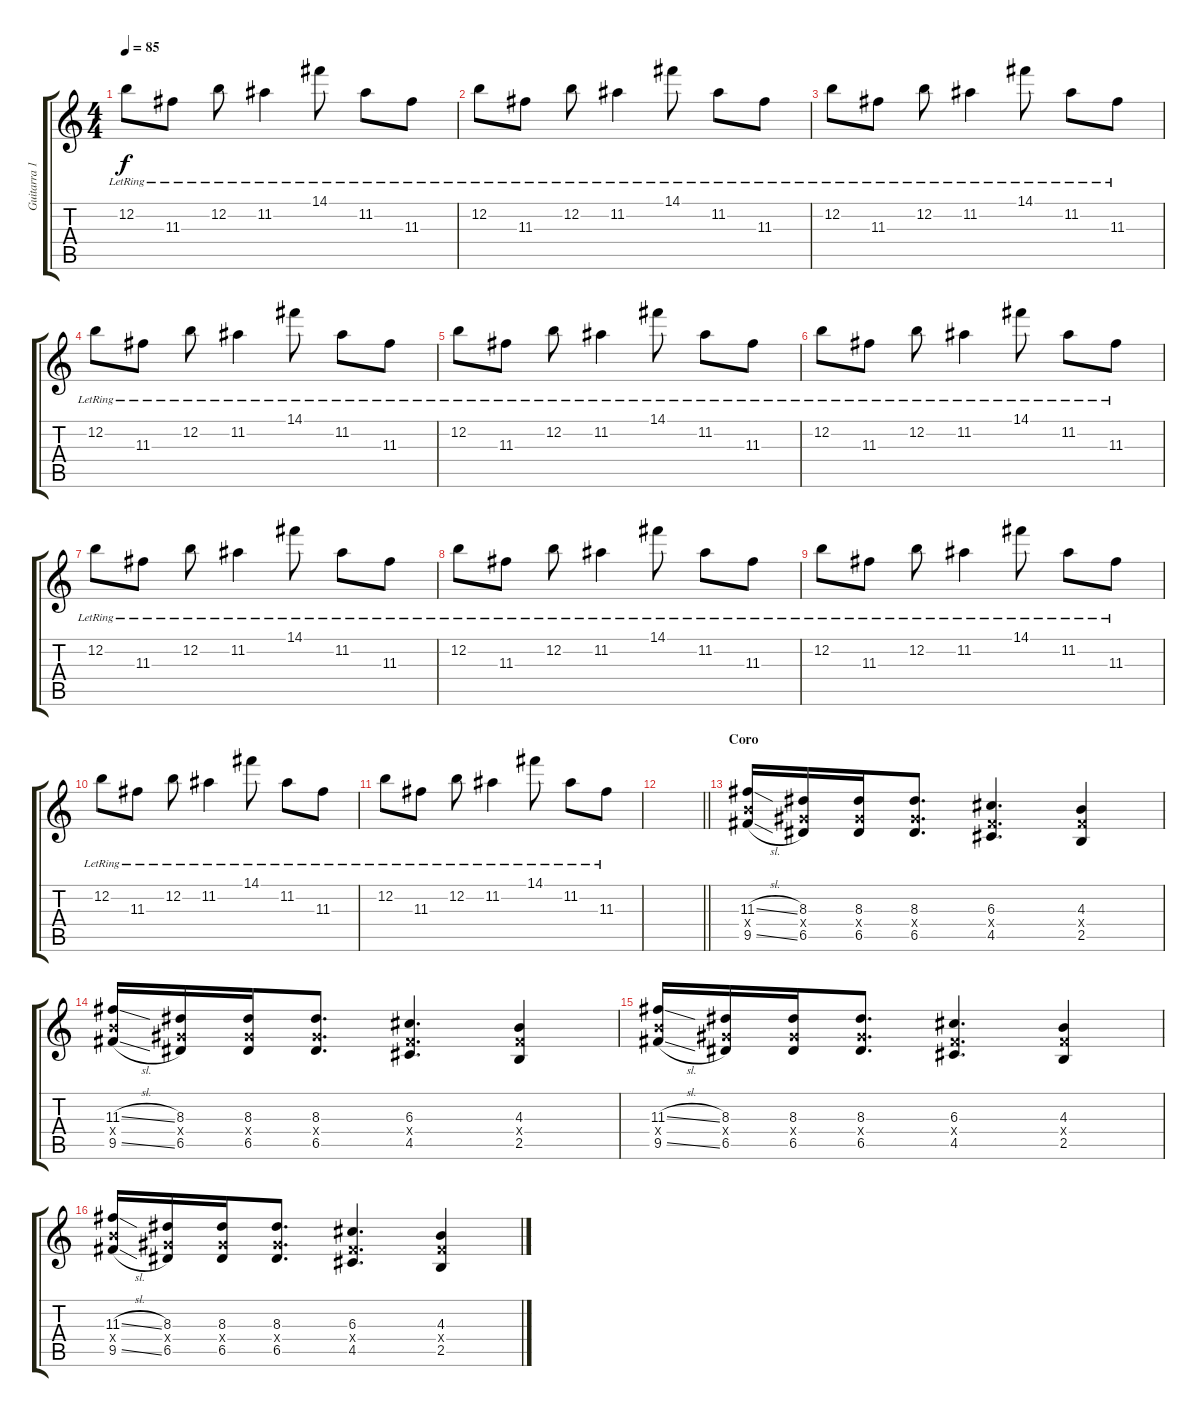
\track ("Guitarra 1" "Guitarra 1") {instrument distortionguitar}
\staff {score tabs}
\tuning (E4 B3 G3 D3 A2 E2) {hide}
\ts (4 4)
\tempo 85
\clef g2
\ks c
12.2{lr}.8{dy f} 11.3{lr}.8 12.2{lr}.8 11.2{lr}.4 14.1{lr}.8 11.2{lr}.8 11.3{lr}.8 |
12.2{lr}.8{volume 6} 11.3{lr}.8 12.2{lr}.8 11.2{lr}.4 14.1{lr}.8 11.2{lr}.8 11.3{lr}.8 |
12.2{lr}.8 11.3{lr}.8 12.2{lr}.8 11.2{lr}.4 14.1{lr}.8 11.2{lr}.8 11.3{lr}.8 |
12.2{lr}.8 11.3{lr}.8 12.2{lr}.8 11.2{lr}.4 14.1{lr}.8 11.2{lr}.8 11.3{lr}.8 |
12.2{lr}.8 11.3{lr}.8 12.2{lr}.8 11.2{lr}.4 14.1{lr}.8 11.2{lr}.8 11.3{lr}.8 |
12.2{lr}.8 11.3{lr}.8 12.2{lr}.8 11.2{lr}.4 14.1{lr}.8 11.2{lr}.8 11.3{lr}.8 |
12.2{lr}.8 11.3{lr}.8 12.2{lr}.8 11.2{lr}.4 14.1{lr}.8 11.2{lr}.8 11.3{lr}.8 |
12.2{lr}.8 11.3{lr}.8 12.2{lr}.8 11.2{lr}.4 14.1{lr}.8 11.2{lr}.8 11.3{lr}.8 |
12.2{lr}.8 11.3{lr}.8 12.2{lr}.8 11.2{lr}.4 14.1{lr}.8 11.2{lr}.8 11.3{lr}.8 |
12.2{lr}.8 11.3{lr}.8 12.2{lr}.8 11.2{lr}.4 14.1{lr}.8 11.2{lr}.8 11.3{lr}.8 |
12.2{lr}.8 11.3{lr}.8 12.2{lr}.8 11.2{lr}.4 14.1{lr}.8 11.2{lr}.8 11.3{lr}.8 |
\barLineRight lightlight
|
\section ("" "Coro")
(11.3{sl} 9.4{x} 9.5{sl}).16 (8.3 6.4{x} 6.5).16 (8.3 6.4{x} 6.5).16 (8.3 6.4{x} 6.5).8{d} (6.3 4.4{x} 4.5).4{d} (4.3 4.4{x} 2.5).4 |
(11.3{sl} 9.4{x} 9.5{sl}).16 (8.3 6.4{x} 6.5).16 (8.3 6.4{x} 6.5).16 (8.3 6.4{x} 6.5).8{d} (6.3 4.4{x} 4.5).4{d} (4.3 4.4{x} 2.5).4 |
(11.3{sl} 9.4{x} 9.5{sl}).16 (8.3 6.4{x} 6.5).16 (8.3 6.4{x} 6.5).16 (8.3 6.4{x} 6.5).8{d} (6.3 4.4{x} 4.5).4{d} (4.3 4.4{x} 2.5).4 |
(11.3{sl} 9.4{x} 9.5{sl}).16 (8.3 6.4{x} 6.5).16 (8.3 6.4{x} 6.5).16 (8.3 6.4{x} 6.5).8{d} (6.3 4.4{x} 4.5).4{d} (4.3 4.4{x} 2.5).4
